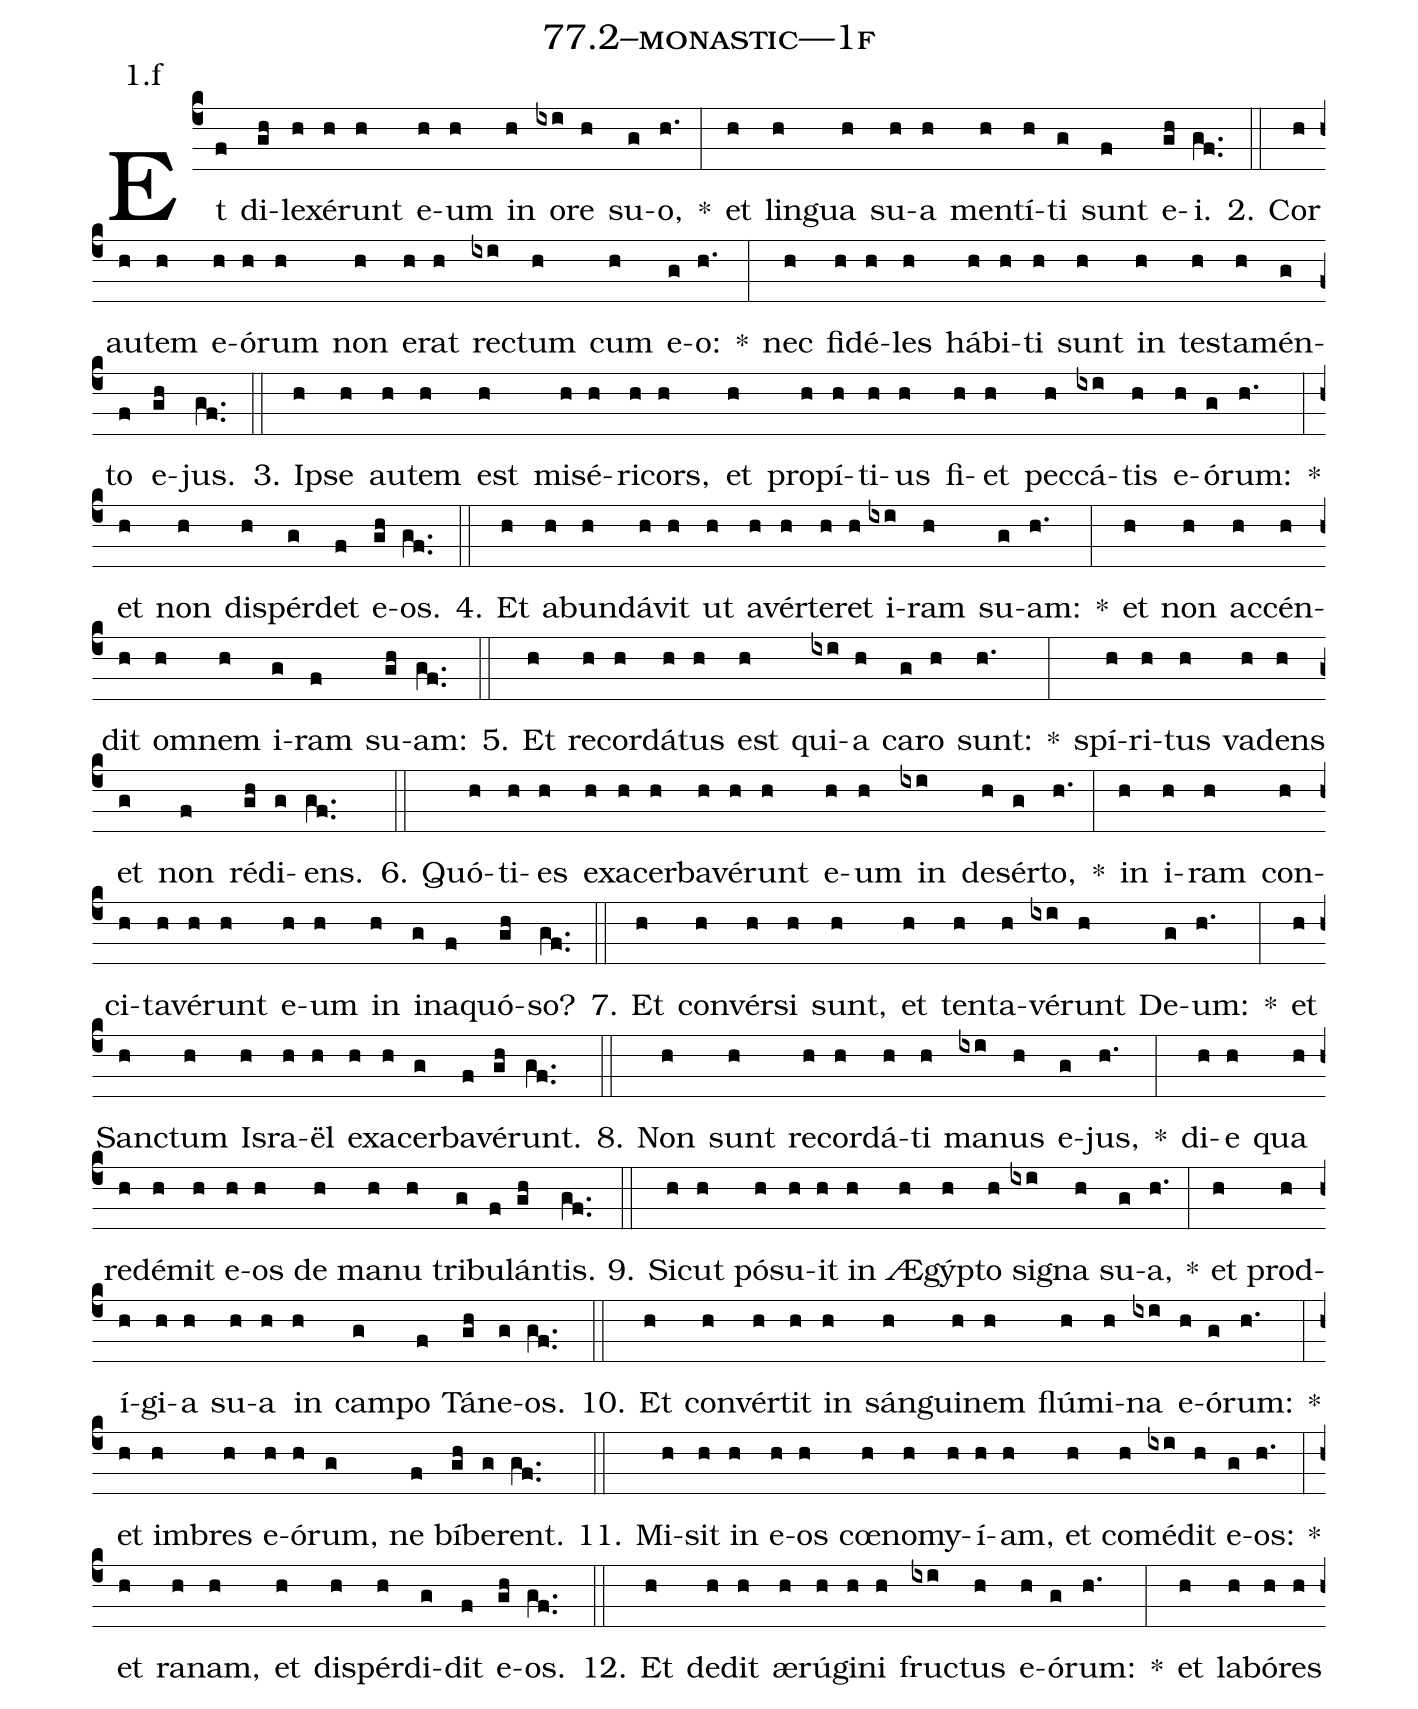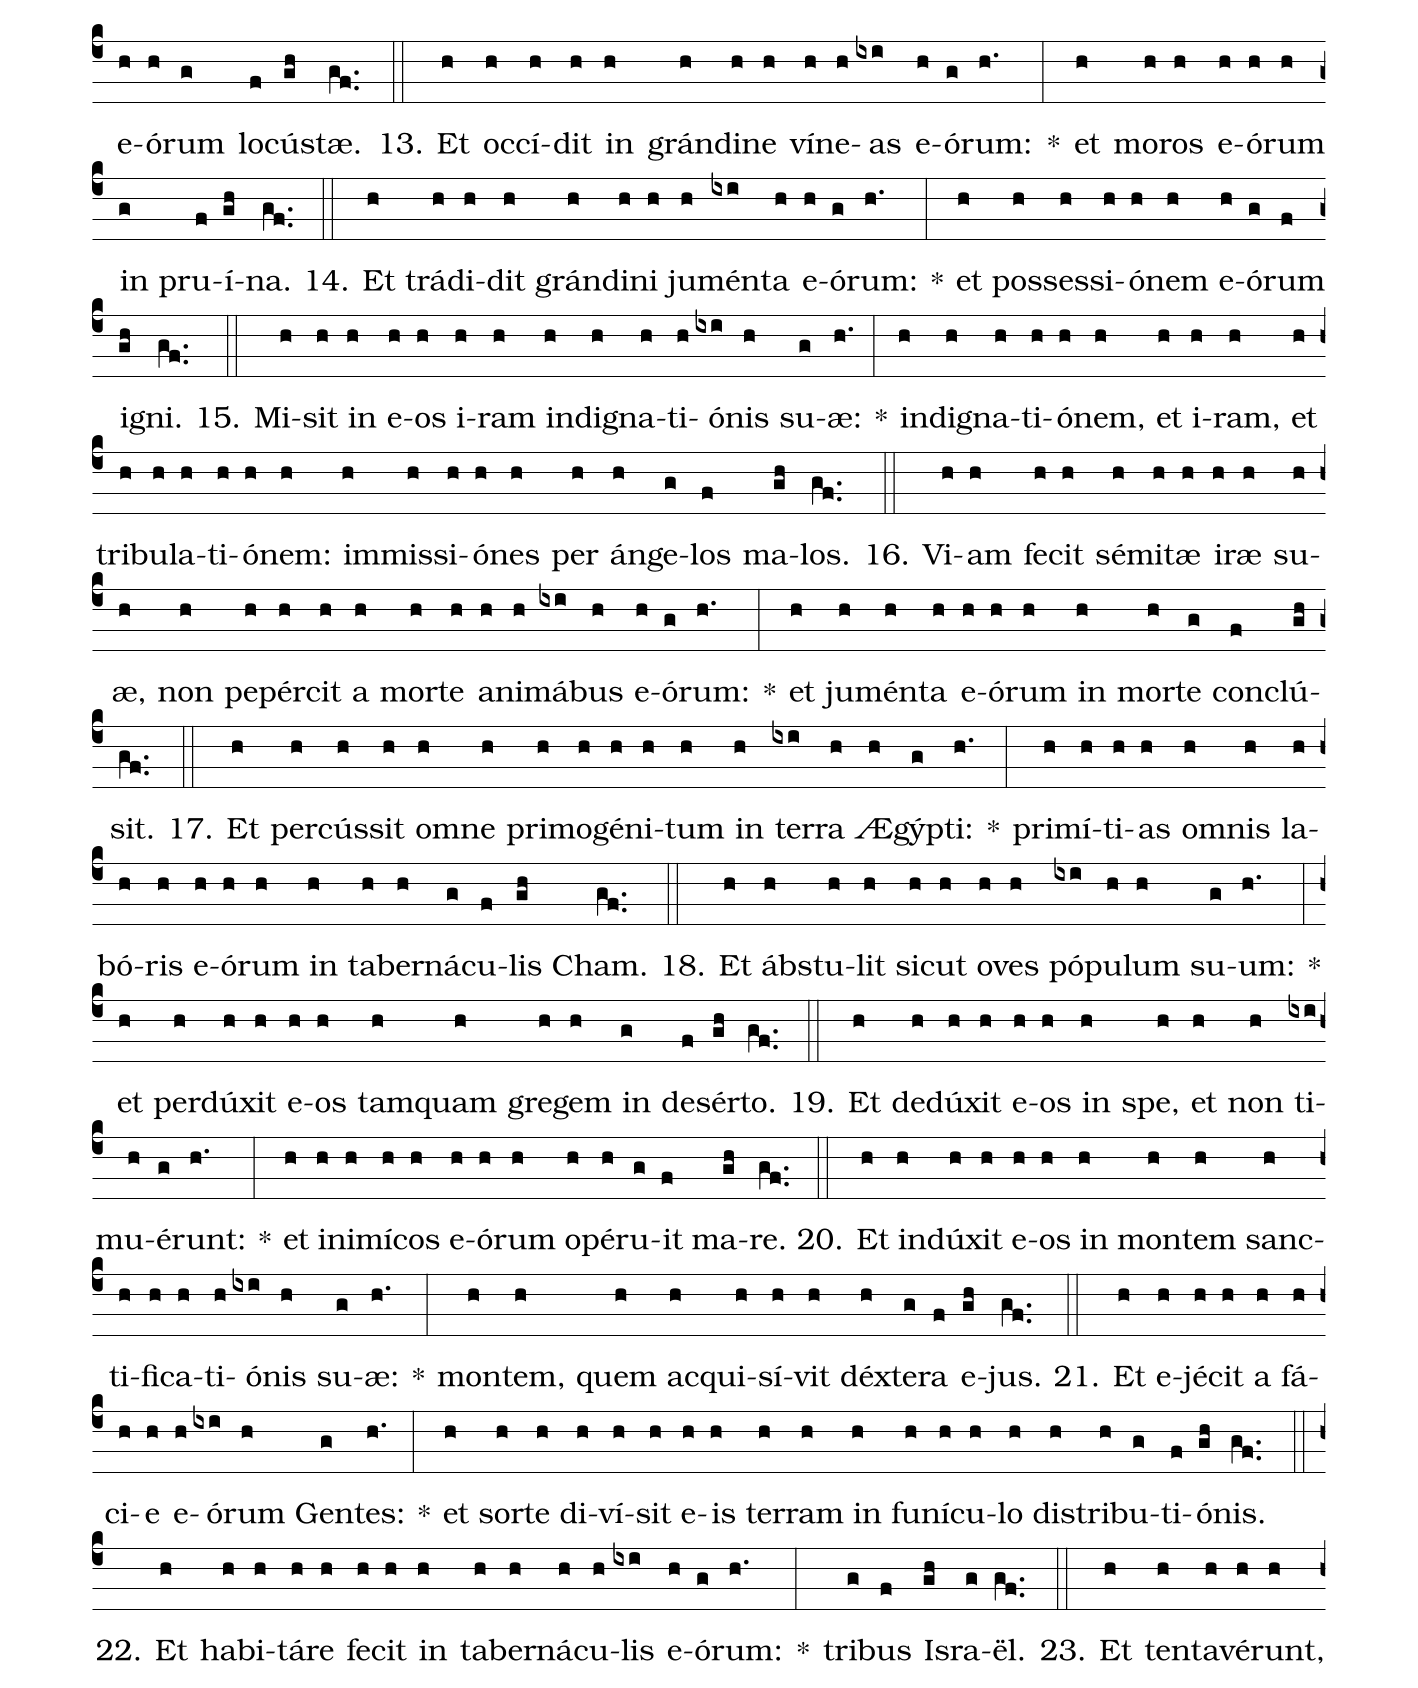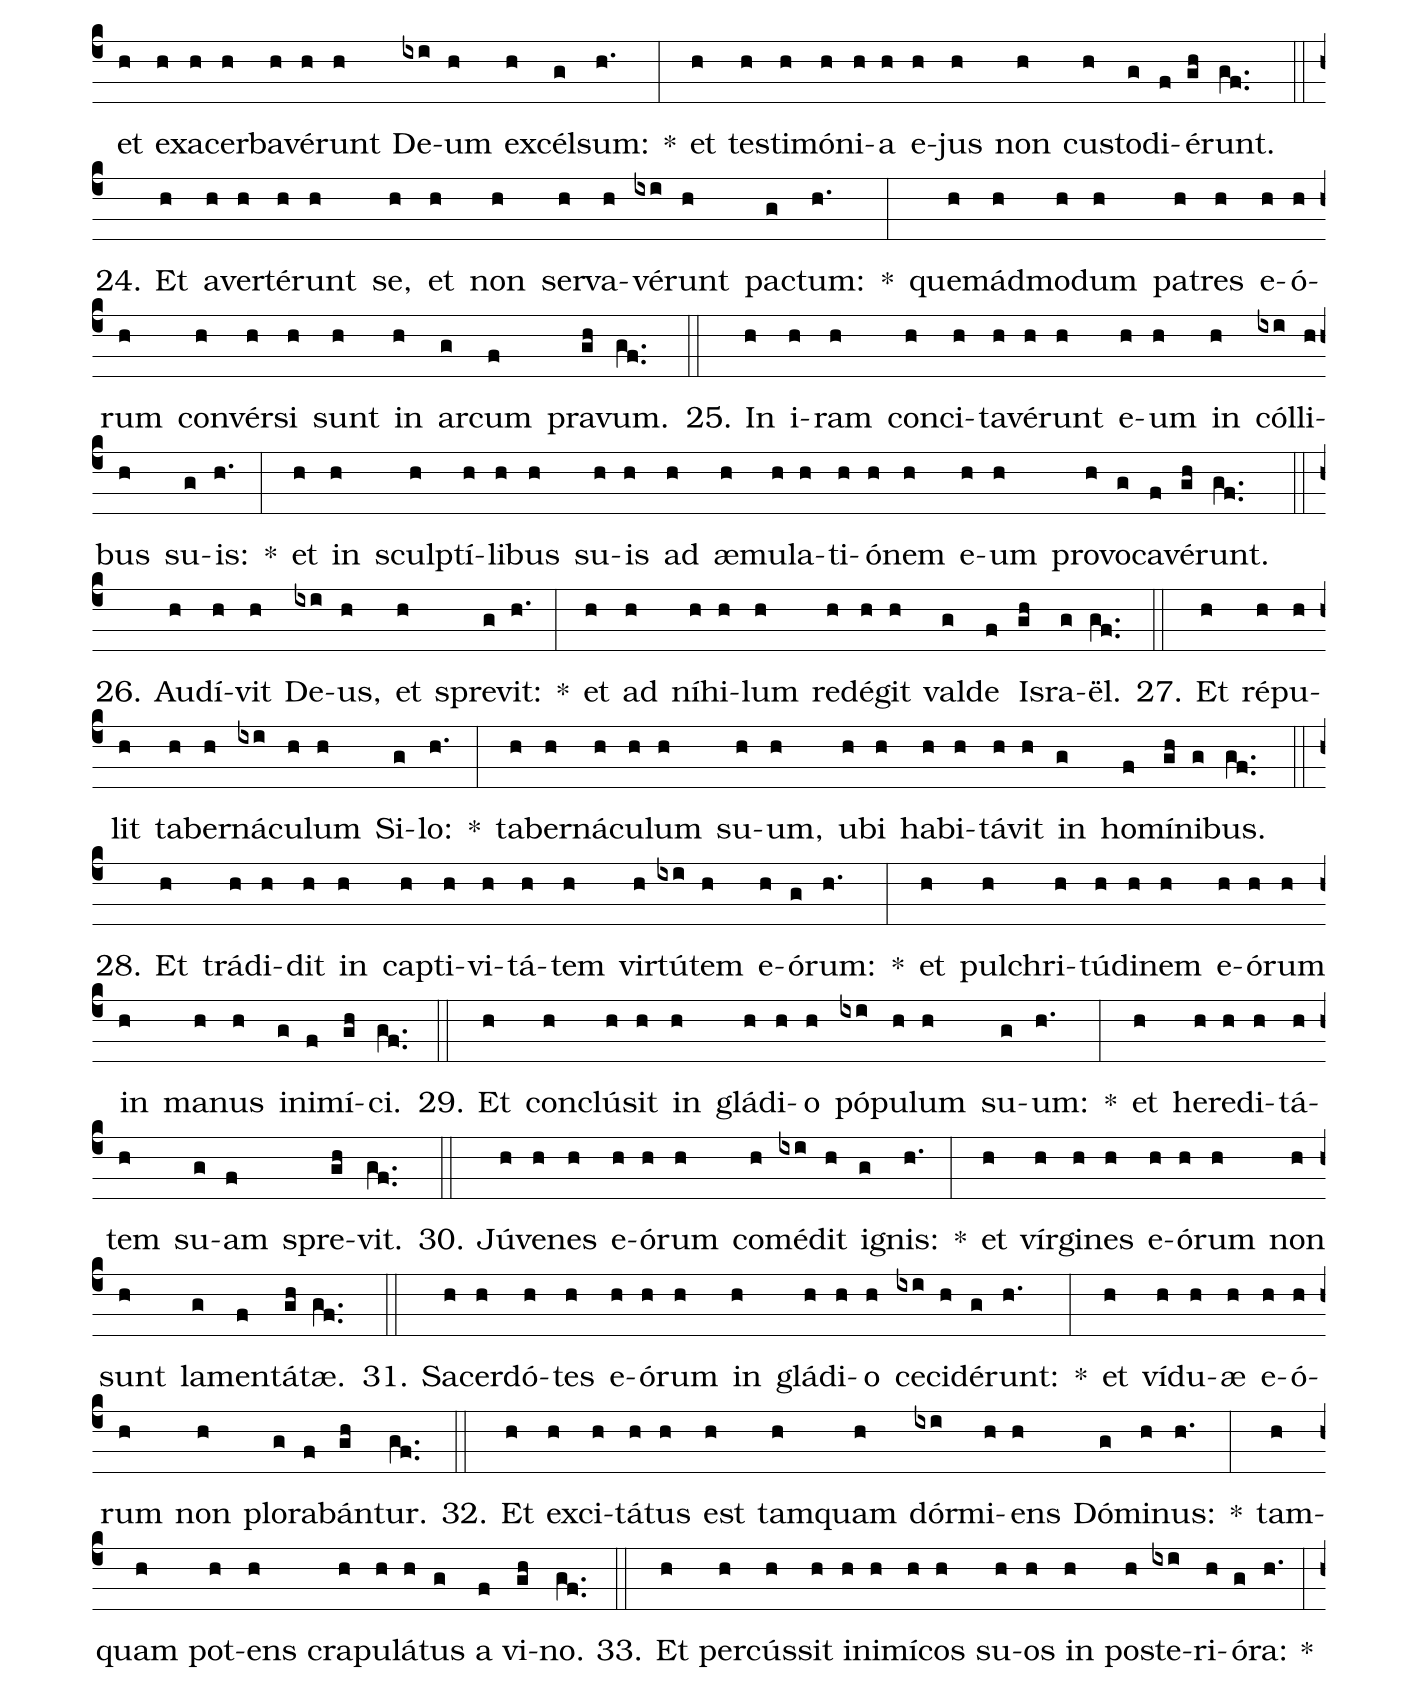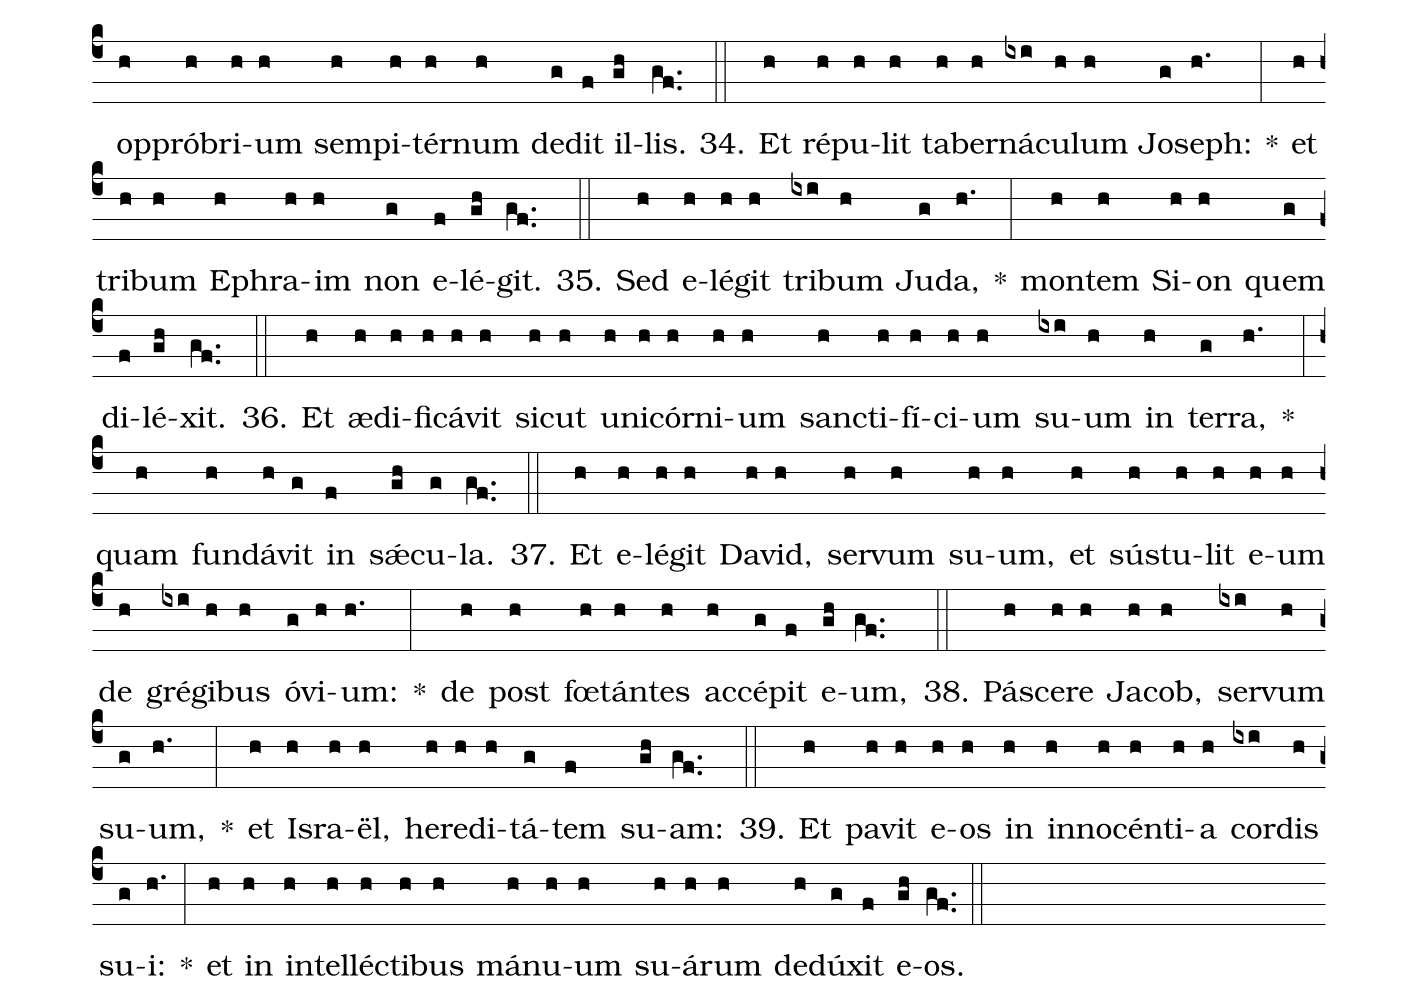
name: 77.2--monastic---1f;
annotation: 1.f;
%%
(c4)Et(f) di(gh)le(h)xé(h)runt(h) e(h)um(h) in(h) o(ixi)re(h) su(g)o,(h.) *(:) et(h) lin(h)gua(h) su(h)a(h) men(h)tí(h)ti(g) sunt(f) e(gh)i.(gf..) (::)
2. Cor(h) au(h)tem(h) e(h)ó(h)rum(h) non(h) e(h)rat(h) rec(ixi)tum(h) cum(h) e(g)o:(h.) *(:) nec(h) fi(h)dé(h)les(h) há(h)bi(h)ti(h) sunt(h) in(h) tes(h)ta(h)mén(g)to(f) e(gh)jus.(gf..) (::)
3. Ip(h)se(h) au(h)tem(h) est(h) mi(h)sé(h)ri(h)cors,(h) et(h) pro(h)pí(h)ti(h)us(h) fi(h)et(h) pec(h)cá(ixi)tis(h) e(h)ó(g)rum:(h.) *(:) et(h) non(h) dis(h)pér(g)det(f) e(gh)os.(gf..) (::)
4. Et(h) ab(h)un(h)dá(h)vit(h) ut(h) a(h)vér(h)te(h)ret(h) i(ixi)ram(h) su(g)am:(h.) *(:) et(h) non(h) ac(h)cén(h)dit(h) om(h)nem(h) i(g)ram(f) su(gh)am:(gf..) (::)
5. Et(h) re(h)cor(h)dá(h)tus(h) est(h) qui(ixi)a(h) ca(g)ro(h) sunt:(h.) *(:) spí(h)ri(h)tus(h) va(h)dens(h) et(g) non(f) réd(gh)i(g)ens.(gf..) (::)
6. Quó(h)ti(h)es(h) ex(h)a(h)cer(h)ba(h)vé(h)runt(h) e(h)um(h) in(ixi) de(h)sér(g)to,(h.) *(:) in(h) i(h)ram(h) con(h)ci(h)ta(h)vé(h)runt(h) e(h)um(h) in(h) in(g)a(f)quó(gh)so?(gf..) (::)
7. Et(h) con(h)vér(h)si(h) sunt,(h) et(h) ten(h)ta(h)vé(ixi)runt(h) De(g)um:(h.) *(:) et(h) Sanc(h)tum(h) Is(h)ra(h)ël(h) ex(h)a(h)cer(g)ba(f)vé(gh)runt.(gf..) (::)
8. Non(h) sunt(h) re(h)cor(h)dá(h)ti(h) ma(ixi)nus(h) e(g)jus,(h.) *(:) di(h)e(h) qua(h) red(h)é(h)mit(h) e(h)os(h) de(h) ma(h)nu(h) tri(g)bu(f)lán(gh)tis.(gf..) (::)
9. Sic(h)ut(h) pó(h)su(h)it(h) in(h) Æ(h)gýp(h)to(h) si(ixi)gna(h) su(g)a,(h.) *(:) et(h) prod(h)í(h)gi(h)a(h) su(h)a(h) in(h) cam(g)po(f) Tá(gh)ne(g)os.(gf..) (::)
10. Et(h) con(h)vér(h)tit(h) in(h) sán(h)gui(h)nem(h) flú(h)mi(h)na(ixi) e(h)ó(g)rum:(h.) *(:) et(h) im(h)bres(h) e(h)ó(h)rum,(g) ne(f) bí(gh)be(g)rent.(gf..) (::)
11. Mi(h)sit(h) in(h) e(h)os(h) cœ(h)no(h)my(h)í(h)am,(h) et(h) com(h)é(ixi)dit(h) e(g)os:(h.) *(:) et(h) ra(h)nam,(h) et(h) dis(h)pér(h)di(g)dit(f) e(gh)os.(gf..) (::)
12. Et(h) de(h)dit(h) æ(h)rú(h)gi(h)ni(h) fruc(ixi)tus(h) e(h)ó(g)rum:(h.) *(:) et(h) la(h)bó(h)res(h) e(h)ó(h)rum(g) lo(f)cús(gh)tæ.(gf..) (::)
13. Et(h) oc(h)cí(h)dit(h) in(h) grán(h)di(h)ne(h) ví(h)ne(h)as(ixi) e(h)ó(g)rum:(h.) *(:) et(h) mo(h)ros(h) e(h)ó(h)rum(h) in(g) pru(f)í(gh)na.(gf..) (::)
14. Et(h) trá(h)di(h)dit(h) grán(h)di(h)ni(h) ju(h)mén(ixi)ta(h) e(h)ó(g)rum:(h.) *(:) et(h) pos(h)ses(h)si(h)ó(h)nem(h) e(h)ó(g)rum(f) i(gh)gni.(gf..) (::)
15. Mi(h)sit(h) in(h) e(h)os(h) i(h)ram(h) in(h)di(h)gna(h)ti(h)ó(ixi)nis(h) su(g)æ:(h.) *(:) in(h)di(h)gna(h)ti(h)ó(h)nem,(h) et(h) i(h)ram,(h) et(h) tri(h)bu(h)la(h)ti(h)ó(h)nem:(h) im(h)mis(h)si(h)ó(h)nes(h) per(h) án(h)ge(g)los(f) ma(gh)los.(gf..) (::)
16. Vi(h)am(h) fe(h)cit(h) sé(h)mi(h)tæ(h) i(h)ræ(h) su(h)æ,(h) non(h) pe(h)pér(h)cit(h) a(h) mor(h)te(h) a(h)ni(h)má(ixi)bus(h) e(h)ó(g)rum:(h.) *(:) et(h) ju(h)mén(h)ta(h) e(h)ó(h)rum(h) in(h) mor(h)te(g) con(f)clú(gh)sit.(gf..) (::)
17. Et(h) per(h)cús(h)sit(h) om(h)ne(h) pri(h)mo(h)gé(h)ni(h)tum(h) in(h) ter(ixi)ra(h) Æ(h)gýp(g)ti:(h.) *(:) pri(h)mí(h)ti(h)as(h) om(h)nis(h) la(h)bó(h)ris(h) e(h)ó(h)rum(h) in(h) ta(h)ber(h)ná(g)cu(f)lis(gh) Cham.(gf..) (::)
18. Et(h) ábs(h)tu(h)lit(h) sic(h)ut(h) o(h)ves(h) pó(ixi)pu(h)lum(h) su(g)um:(h.) *(:) et(h) per(h)dú(h)xit(h) e(h)os(h) tam(h)quam(h) gre(h)gem(h) in(g) de(f)sér(gh)to.(gf..) (::)
19. Et(h) de(h)dú(h)xit(h) e(h)os(h) in(h) spe,(h) et(h) non(h) ti(ixi)mu(h)é(g)runt:(h.) *(:) et(h) in(h)i(h)mí(h)cos(h) e(h)ó(h)rum(h) o(h)pé(h)ru(g)it(f) ma(gh)re.(gf..) (::)
20. Et(h) in(h)dú(h)xit(h) e(h)os(h) in(h) mon(h)tem(h) sanc(h)ti(h)fi(h)ca(h)ti(h)ó(ixi)nis(h) su(g)æ:(h.) *(:) mon(h)tem,(h) quem(h) ac(h)qui(h)sí(h)vit(h) déx(h)te(g)ra(f) e(gh)jus.(gf..) (::)
21. Et(h) e(h)jé(h)cit(h) a(h) fá(h)ci(h)e(h) e(h)ó(ixi)rum(h) Gen(g)tes:(h.) *(:) et(h) sor(h)te(h) di(h)ví(h)sit(h) e(h)is(h) ter(h)ram(h) in(h) fu(h)ní(h)cu(h)lo(h) dis(h)tri(h)bu(g)ti(f)ó(gh)nis.(gf..) (::)
22. Et(h) ha(h)bi(h)tá(h)re(h) fe(h)cit(h) in(h) ta(h)ber(h)ná(h)cu(h)lis(ixi) e(h)ó(g)rum:(h.) *(:) tri(g)bus(f) Is(gh)ra(g)ël.(gf..) (::)
23. Et(h) ten(h)ta(h)vé(h)runt,(h) et(h) ex(h)a(h)cer(h)ba(h)vé(h)runt(h) De(ixi)um(h) ex(h)cél(g)sum:(h.) *(:) et(h) tes(h)ti(h)mó(h)ni(h)a(h) e(h)jus(h) non(h) cus(h)to(g)di(f)é(gh)runt.(gf..) (::)
24. Et(h) a(h)ver(h)té(h)runt(h) se,(h) et(h) non(h) ser(h)va(h)vé(ixi)runt(h) pac(g)tum:(h.) *(:) quem(h)ád(h)mo(h)dum(h) pa(h)tres(h) e(h)ó(h)rum(h) con(h)vér(h)si(h) sunt(h) in(h) ar(g)cum(f) pra(gh)vum.(gf..) (::)
25. In(h) i(h)ram(h) con(h)ci(h)ta(h)vé(h)runt(h) e(h)um(h) in(h) cól(ixi)li(h)bus(h) su(g)is:(h.) *(:) et(h) in(h) sculp(h)tí(h)li(h)bus(h) su(h)is(h) ad(h) æ(h)mu(h)la(h)ti(h)ó(h)nem(h) e(h)um(h) pro(h)vo(g)ca(f)vé(gh)runt.(gf..) (::)
26. Au(h)dí(h)vit(h) De(ixi)us,(h) et(h) spre(g)vit:(h.) *(:) et(h) ad(h) ní(h)hi(h)lum(h) red(h)é(h)git(h) val(g)de(f) Is(gh)ra(g)ël.(gf..) (::)
27. Et(h) ré(h)pu(h)lit(h) ta(h)ber(h)ná(ixi)cu(h)lum(h) Si(g)lo:(h.) *(:) ta(h)ber(h)ná(h)cu(h)lum(h) su(h)um,(h) u(h)bi(h) ha(h)bi(h)tá(h)vit(h) in(g) ho(f)mí(gh)ni(g)bus.(gf..) (::)
28. Et(h) trá(h)di(h)dit(h) in(h) cap(h)ti(h)vi(h)tá(h)tem(h) vir(h)tú(ixi)tem(h) e(h)ó(g)rum:(h.) *(:) et(h) pul(h)chri(h)tú(h)di(h)nem(h) e(h)ó(h)rum(h) in(h) ma(h)nus(h) in(g)i(f)mí(gh)ci.(gf..) (::)
29. Et(h) con(h)clú(h)sit(h) in(h) glá(h)di(h)o(h) pó(ixi)pu(h)lum(h) su(g)um:(h.) *(:) et(h) he(h)re(h)di(h)tá(h)tem(h) su(g)am(f) spre(gh)vit.(gf..) (::)
30. Jú(h)ve(h)nes(h) e(h)ó(h)rum(h) com(h)é(ixi)dit(h) i(g)gnis:(h.) *(:) et(h) vír(h)gi(h)nes(h) e(h)ó(h)rum(h) non(h) sunt(h) la(g)men(f)tá(gh)tæ.(gf..) (::)
31. Sa(h)cer(h)dó(h)tes(h) e(h)ó(h)rum(h) in(h) glá(h)di(h)o(h) ce(ixi)ci(h)dé(g)runt:(h.) *(:) et(h) ví(h)du(h)æ(h) e(h)ó(h)rum(h) non(h) plo(g)ra(f)bán(gh)tur.(gf..) (::)
32. Et(h) ex(h)ci(h)tá(h)tus(h) est(h) tam(h)quam(h) dór(ixi)mi(h)ens(h) Dó(g)mi(h)nus:(h.) *(:) tam(h)quam(h) pot(h)ens(h) cra(h)pu(h)lá(h)tus(g) a(f) vi(gh)no.(gf..) (::)
33. Et(h) per(h)cús(h)sit(h) in(h)i(h)mí(h)cos(h) su(h)os(h) in(h) post(h)e(ixi)ri(h)ó(g)ra:(h.) *(:) op(h)pró(h)bri(h)um(h) sem(h)pi(h)tér(h)num(h) de(g)dit(f) il(gh)lis.(gf..) (::)
34. Et(h) ré(h)pu(h)lit(h) ta(h)ber(h)ná(ixi)cu(h)lum(h) Jo(g)seph:(h.) *(:) et(h) tri(h)bum(h) E(h)phra(h)im(h) non(g) e(f)lé(gh)git.(gf..) (::)
35. Sed(h) e(h)lé(h)git(h) tri(ixi)bum(h) Ju(g)da,(h.) *(:) mon(h)tem(h) Si(h)on(h) quem(g) di(f)lé(gh)xit.(gf..) (::)
36. Et(h) æ(h)di(h)fi(h)cá(h)vit(h) sic(h)ut(h) u(h)ni(h)cór(h)ni(h)um(h) sanc(h)ti(h)fí(h)ci(h)um(h) su(ixi)um(h) in(h) ter(g)ra,(h.) *(:) quam(h) fun(h)dá(h)vit(g) in(f) sǽ(gh)cu(g)la.(gf..) (::)
37. Et(h) e(h)lé(h)git(h) Da(h)vid,(h) ser(h)vum(h) su(h)um,(h) et(h) sús(h)tu(h)lit(h) e(h)um(h) de(h) gré(ixi)gi(h)bus(h) ó(g)vi(h)um:(h.) *(:) de(h) post(h) fœ(h)tán(h)tes(h) ac(h)cé(g)pit(f) e(gh)um,(gf..) (::)
38. Pá(h)sce(h)re(h) Ja(h)cob,(h) ser(ixi)vum(h) su(g)um,(h.) *(:) et(h) Is(h)ra(h)ël,(h) he(h)re(h)di(h)tá(g)tem(f) su(gh)am:(gf..) (::)
39. Et(h) pa(h)vit(h) e(h)os(h) in(h) in(h)no(h)cén(h)ti(h)a(h) cor(ixi)dis(h) su(g)i:(h.) *(:) et(h) in(h) in(h)tel(h)léc(h)ti(h)bus(h) má(h)nu(h)um(h) su(h)á(h)rum(h) de(h)dú(g)xit(f) e(gh)os.(gf..) (::)
